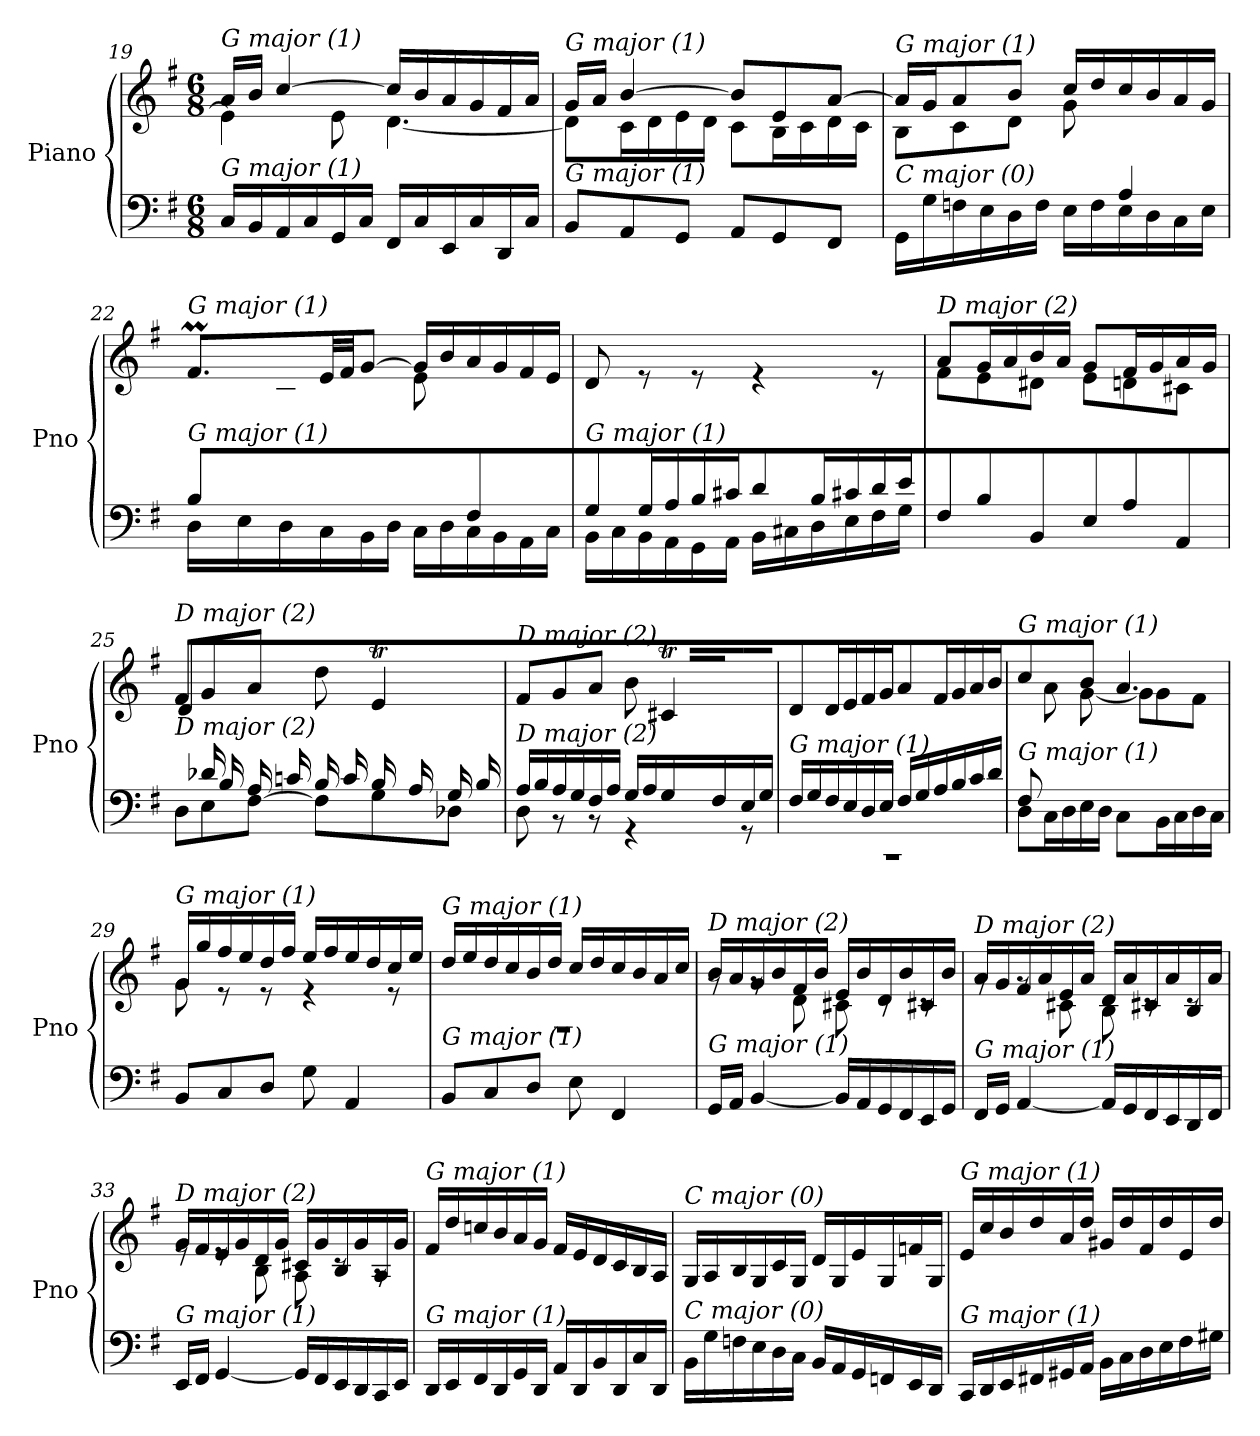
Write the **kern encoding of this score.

**kern	**kern
*part1	*part1
*staff2	*staff1
*I"Piano	*
*I'Pno	*
*clefF4	*clefG2
*k[f#]	*k[f#]
*M6/8	*M6/8
=19	=19
*	*^
!	!LO:TX:i:t=G major (1)	!
!LO:TX:i:t=G major (1)	!	!
16C/LL	16a/LL	4e\]
16BB/	16b/JJ	.
16AA/	[4cc/	.
16C/	.	.
16GG/	.	8e\
16C/JJ	.	.
16FF#/LL	16cc/LL]	[4.d\
16C/	16b/	.
16EE/	16a/	.
16C/	16g/	.
16DD/	16f#/	.
16C/JJ	16a/JJ	.
=20	=20	=20
!	!LO:TX:i:t=G major (1)	!
!LO:TX:i:t=G major (1)	!	!
8BB/L	16g/LL	8d\L]
.	16a/JJ	.
8AA/	[4b/	16c\L
.	.	16d\
8GG/J	.	16e\
.	.	16d\JJ
8AA/L	8b/L]	8c\L
8GG/	8e/	16B\L
.	.	16c\
8FF#/J	[8a/J	16d\
.	.	16c\JJ
=21	=21	=21
*^	*	*
!	!	!LO:TX:i:t=G major (1)	!
!LO:TX:i:t=C major (0)	!	!	!
2ryy	16GG\LL	16a/LL]	8B\L
.	16G\	16g/J	.
.	16Fn\	8a/	8c\
.	16E\	.	.
.	16D\	8b/J	8d\J
.	16F\JJ	.	.
.	16E\LL	16cc/LL	8g\
.	16F\	16dd/	.
4A/	16E\	16cc/	4ryy
.	16D\	16b/	.
.	16C\	16a/	.
.	16E\JJ	16g/JJ	.
!!LO:PB:g=z
=22	=22	=22	=22
*	*^	*	*^
!	!	!	!LO:TX:i:t=G major (1)	!	!
!LO:TX:i:t=G major (1)	!	!	!	!	!
8B/L	8.ryy	16D\LL	8.f#m/L	8ryy	32g!yy
.	.	.	.	.	32f#!yy
.	.	16E\	.	.	32g!yy
.	.	.	.	.	32f#!yy
4.ryy	.	16D\	.	8c\	32g!yy
.	.	.	.	.	32f#!yy
.	2ryy	16C\	32e/LL	.	2ryy
.	.	.	32f#/JJ	.	.
.	.	16BB\	[8g/J	8d\J	.
.	.	16D\JJ	.	.	.
.	.	16C\LL	16g/LL]	8e\	.
.	.	16D\	16b/	.	.
4F#/	.	16C\	16a/	4ryy	.
.	.	16BB\	16g/	.	.
.	.	16AA\	16f#/	.	.
.	16ryy	16C\JJ	16e/JJ	.	16ryy
=23	=23	=23	=23	=23	=23
!	!	!	!LO:TX:i:t=G major (1)	!	!
!LO:TX:i:t=G major (1)	!	!	!	!	!
*	*v	*v	*	*	*
*	*	*v	*v	*v
8G/L	16BB\LL	8d/
.	16C\	.
16G/L	16BB\	8re
16A/	16AA\	.
16B/	16GG\	8re
16c#X/JJ	16AA\JJ	.
8d/L	16BB\LL	4re
.	16C#X\	.
16B/L	16D\	.
16c#X/	16E\	.
16d/	16F#\	8re
16e/JJ	16G\JJ	.
=24	=24	=24
*	*	*^
!	!	!LO:TX:i:t=D major (2)	!
!LO:TX:i:t=G major (1)	!	!	!
*v	*v	*	*
8F#\L	8a/L	8f#\L
8B\	16g/L	8e\
.	16a/	.
8BB\J	16b/	8d#X\J
.	16a/JJ	.
8E\L	8g/L	8e\L
8A\	16f#/L	8dn\
.	16g/	.
8AA\J	16a/	8c#X\J
.	16g/JJ	.
=25	=25	=25
*^	*	*^
*	*^	*	*	*
!	!	!	!LO:TX:i:t=D major (2)	!	!
!LO:TX:i:t=D major (2)	!	!	!	!	!
2ryy	8ryy	8D\L	8f#/L	2ryy	8d\L
.	16d-Xi/L	8E\	8g/	.	2ryy
.	16B/	.	.	.	.
.	16A/	[8F#\J	8a/J	.	.
.	16cn/JJ	.	.	.	.
.	16B/LL	8F#\L]	8dd\	.	.
.	16c/	.	.	.	.
4ryy	16B/	8G\	4eT/	32f#!yy	.
.	.	.	.	32e!yy	.
.	16A/	.	.	32f#!yy	.
.	.	.	.	[16.e!yy	.
.	16G/	8D-Xi\J	.	.	8ryy
.	16B/JJ	.	.	16e!yy]	.
*	*	*	*	*v	*v
!!LO:LB:g=z
=26	=26	=26	=26	=26
!	!	!	!LO:TX:i:t=D major (2)	!
!LO:TX:i:t=D major (2)	!	!	!	!
2ryy	16A/LL	8D\	8f#/L	2ryy
.	16B/	.	.	.
.	16A/	8r	8g/	.
.	16G/	.	.	.
.	16F#/	8r	8a/J	.
.	16A/JJ	.	.	.
.	16G/LL	4r	8b\	.
.	16A/	.	.	.
4ryy	16G/	.	4c#Xt/	32d!yy
.	.	.	.	32c#!yy
.	16F#/	.	.	32d!yy
.	.	.	.	[16.c#!yy
.	16E/	8r	.	.
.	16G/JJ	.	.	16c#!yy]
*	*v	*v	*	*
=27	=27	=27	=27
!	!	!LO:TX:i:t=D major (2)	!
!LO:TX:i:t=G major (1)	!	!	!
*	*	*v	*v
2.rCC	16F#/LL	8d/L
.	16G/	.
.	16F#/	16d/L
.	16E/	16e/
.	16D/	16f#/
.	16E/JJ	16g/JJ
.	16F#/LL	8a/L
.	16G/	.
.	16A/	16f#/L
.	16B/	16g/
.	16c/	16a/
.	16d/JJ	16b/JJ
=28	=28	=28
*	*	*^
!	!	!LO:TX:i:t=G major (1)	!
!LO:TX:i:t=G major (1)	!	!	!
8F#/L	8D\L	4cc/	8ryy
2ryy	16C\L	.	8a\
.	16D\	.	.
.	16E\	8b/	[8g\J
.	16D\JJ	.	.
.	8C\L	4.a/	8g\L]
.	16BB\L	.	8g\
.	16C\	.	.
8ryy	16D\	.	8f#\J
.	16C\JJ	.	.
=29	=29	=29	=29
!	!	!LO:TX:i:t=G major (1)	!
!LO:TX:i:t=G major (1)	!	!	!
*v	*v	*	*
8BB/L	16g/LL	8g\
.	16gg/	.
8C/	16ff#/	8r
.	16ee/	.
8D/J	16dd/	8r
.	16ff#/JJ	.
8G\	16ee/LL	4r
.	16ff#/	.
4AA/	16ee/	.
.	16dd/	.
.	16cc/	8r
.	16ee/JJ	.
!!LO:LB:g=z	!!
=30	=30	=30
!	!LO:TX:i:t=G major (1)	!
!LO:TX:i:t=G major (1)	!	!
8BB/L	2.rF	16dd/LL
.	.	16ee/
8C/	.	16dd/
.	.	16cc/
8D/J	.	16b/
.	.	16dd/JJ
8E\	.	16cc/LL
.	.	16dd/
4FF#/	.	16cc/
.	.	16b/
.	.	16a/
.	.	16cc/JJ
=31	=31	=31
!	!LO:TX:i:t=D major (2)	!
!LO:TX:i:t=G major (1)	!	!
16GG/LL	16b/LL	8rg
16AA/JJ	16a/	.
[4BB/	16g/	8rg
.	16b/	.
.	16f#/	8d\
.	16b/JJ	.
16BB/LL]	16e/LL	8c#X\
16AA/	16b/	.
16GG/	16d/	8rc
16FF#/	16b/	.
16EE/	16c#X/	8rc
16GG/JJ	16b/JJ	.
=32	=32	=32
!	!LO:TX:i:t=D major (2)	!
!LO:TX:i:t=G major (1)	!	!
16FF#/LL	16a/LL	8rg
16GG/JJ	16g/	.
[4AA/	16f#/	8rg
.	16a/	.
.	16e/	8c#X\
.	16a/JJ	.
16AA/LL]	16d/LL	8B\
16GG/	16a/	.
16FF#/	16c#X/	8rc
16EE/	16a/	.
16DD/	16B/	8rc
16FF#/JJ	16a/JJ	.
=33	=33	=33
!	!LO:TX:i:t=D major (2)	!
!LO:TX:i:t=G major (1)	!	!
16EE/LL	16g/LL	8re
16FF#/JJ	16f#/	.
[4GG/	16e/	8re
.	16g/	.
.	16d/	8B\
.	16g/JJ	.
16GG/LL]	16c#X/LL	8A\
16FF#/	16g/	.
16EE/	16B/	8rc
16DD/	16g/	.
16CC/	16A/	8rA
16EE/JJ	16g/JJ	.
*	*v	*v
!!LO:LB:g=z
=34	=34
!	!LO:TX:i:t=G major (1)
!LO:TX:i:t=G major (1)	!
16DD/LL	16f#/LL
16EE/	16dd/
16FF#/	16ccn/
16DD/	16b/
16GG/	16a/
16DD/JJ	16g/JJ
16AA/LL	16f#/LL
16DD/	16e/
16BB/	16d/
16DD/	16c/
16C/	16B/
16DD/JJ	16A/JJ
=35	=35
!	!LO:TX:i:t=C major (0)
!LO:TX:i:t=C major (0)	!
16BB\LL	16G/LL
16G\	16A/
16Fn\	16B/
16E\	16G/
16D\	16c/
16C\JJ	16G/JJ
16BB/LL	16d/LL
16AA/	16G/
16GG/	16e/
16FFn/	16G/
16EE/	16fn/
16DD/JJ	16G/JJ
=36	=36
!	!LO:TX:i:t=G major (1)
!LO:TX:i:t=G major (1)	!
16CC/LL	16e/LL
16DD/	16cc/
16EE/	16b/
16FF#X/	16dd/
16GG#X/	16a/
16AA/JJ	16dd/JJ
16BB\LL	16g#X/LL
16C\	16dd/
16D\	16f#/
16E\	16dd/
16F#\	16e/
16G#X\JJ	16dd/JJ
=	=
*-	*-
